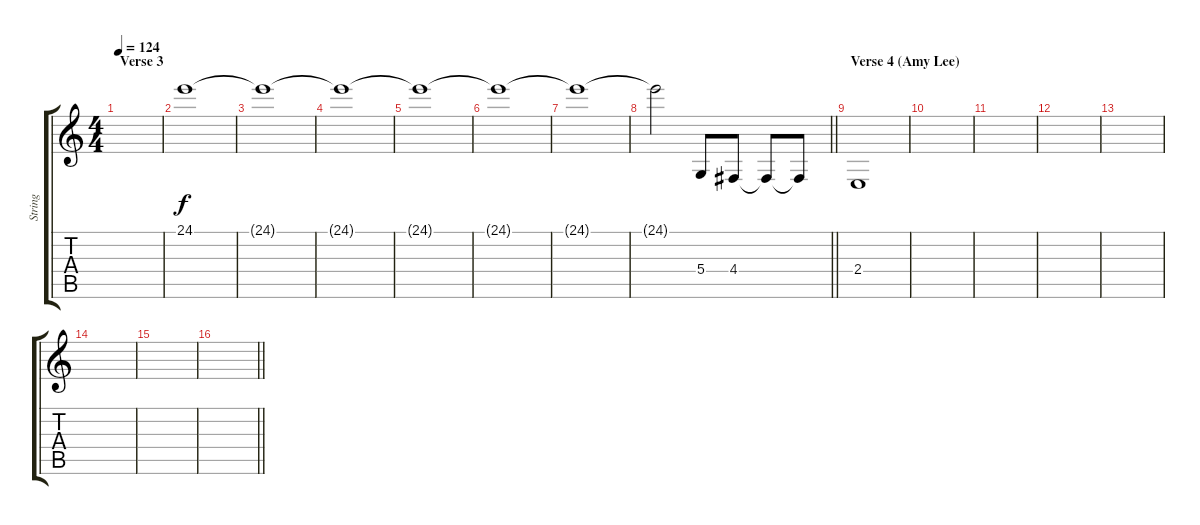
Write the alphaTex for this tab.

\track ("String" "String") {instrument stringensemble1}
\staff {score tabs}
\tuning (E4 B3 G3 D3 A2 E2) {hide}
\ts (4 4)
\section ("" "Verse 3")
\tempo 124
\clef g2
\ks c
|
24.1.1{volume 5} |
24.1{t}.1 |
24.1{t}.1 |
24.1{t}.1 |
24.1{t}.1 |
24.1{t}.1 |
\barLineRight lightlight
24.1{t}.2 5.4.8{volume 11} 4.4.8 4.4{t}.8 4.4{t}.8 |
\section ("" "Verse 4 (Amy Lee)")
2.4.1 |
|
|
|
|
|
|
\barLineRight lightlight
